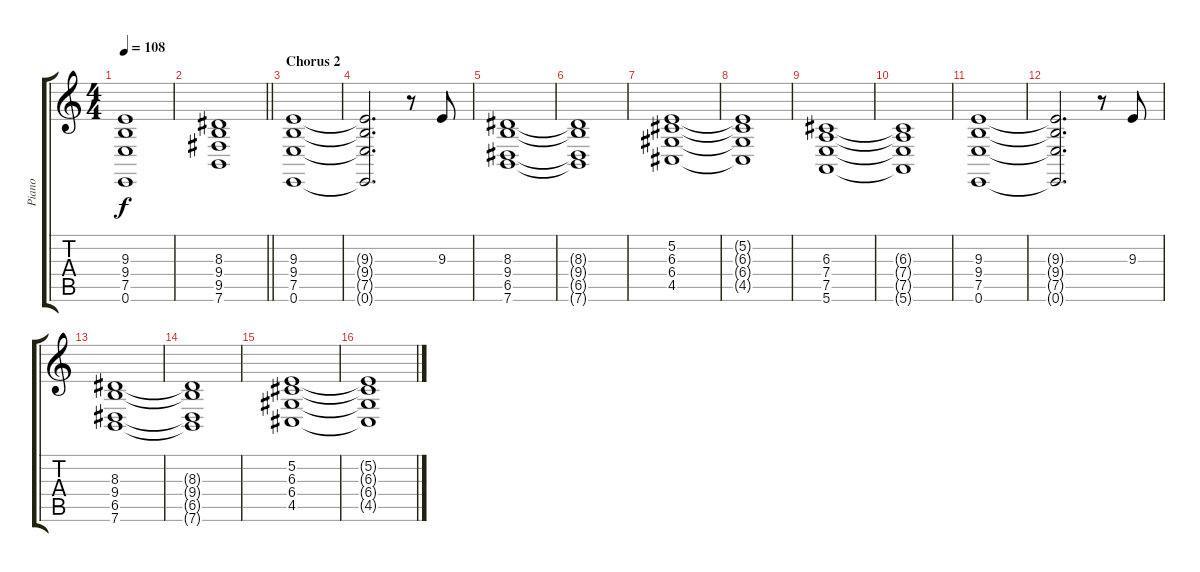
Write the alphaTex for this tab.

\track ("Piano" "Piano") {instrument acousticgrandpiano}
\staff {score tabs}
\tuning (E4 B3 G3 D3 A2 E2) {hide}
\ts (4 4)
\tempo 108
\clef g2
\ks c
(9.3 9.4 7.5 0.6).1{dy f} |
\barLineRight lightlight
(8.3 9.4 9.5 7.6).1 |
\section ("" "Chorus 2")
(9.3 9.4 7.5 0.6).1 |
(9.3{t} 9.4{t} 7.5{t} 0.6{t}).2{d} r.8 9.3.8 |
(8.3 9.4 6.5 7.6).1 |
(8.3{t} 9.4{t} 6.5{t} 7.6{t}).1 |
(5.2 6.3 6.4 4.5).1 |
(5.2{t} 6.3{t} 6.4{t} 4.5{t}).1 |
(6.3 7.4 7.5 5.6).1 |
(6.3{t} 7.4{t} 7.5{t} 5.6{t}).1 |
(9.3 9.4 7.5 0.6).1 |
(9.3{t} 9.4{t} 7.5{t} 0.6{t}).2{d} r.8 9.3.8 |
(8.3 9.4 6.5 7.6).1 |
(8.3{t} 9.4{t} 6.5{t} 7.6{t}).1 |
(5.2 6.3 6.4 4.5).1 |
(5.2{t} 6.3{t} 6.4{t} 4.5{t}).1
